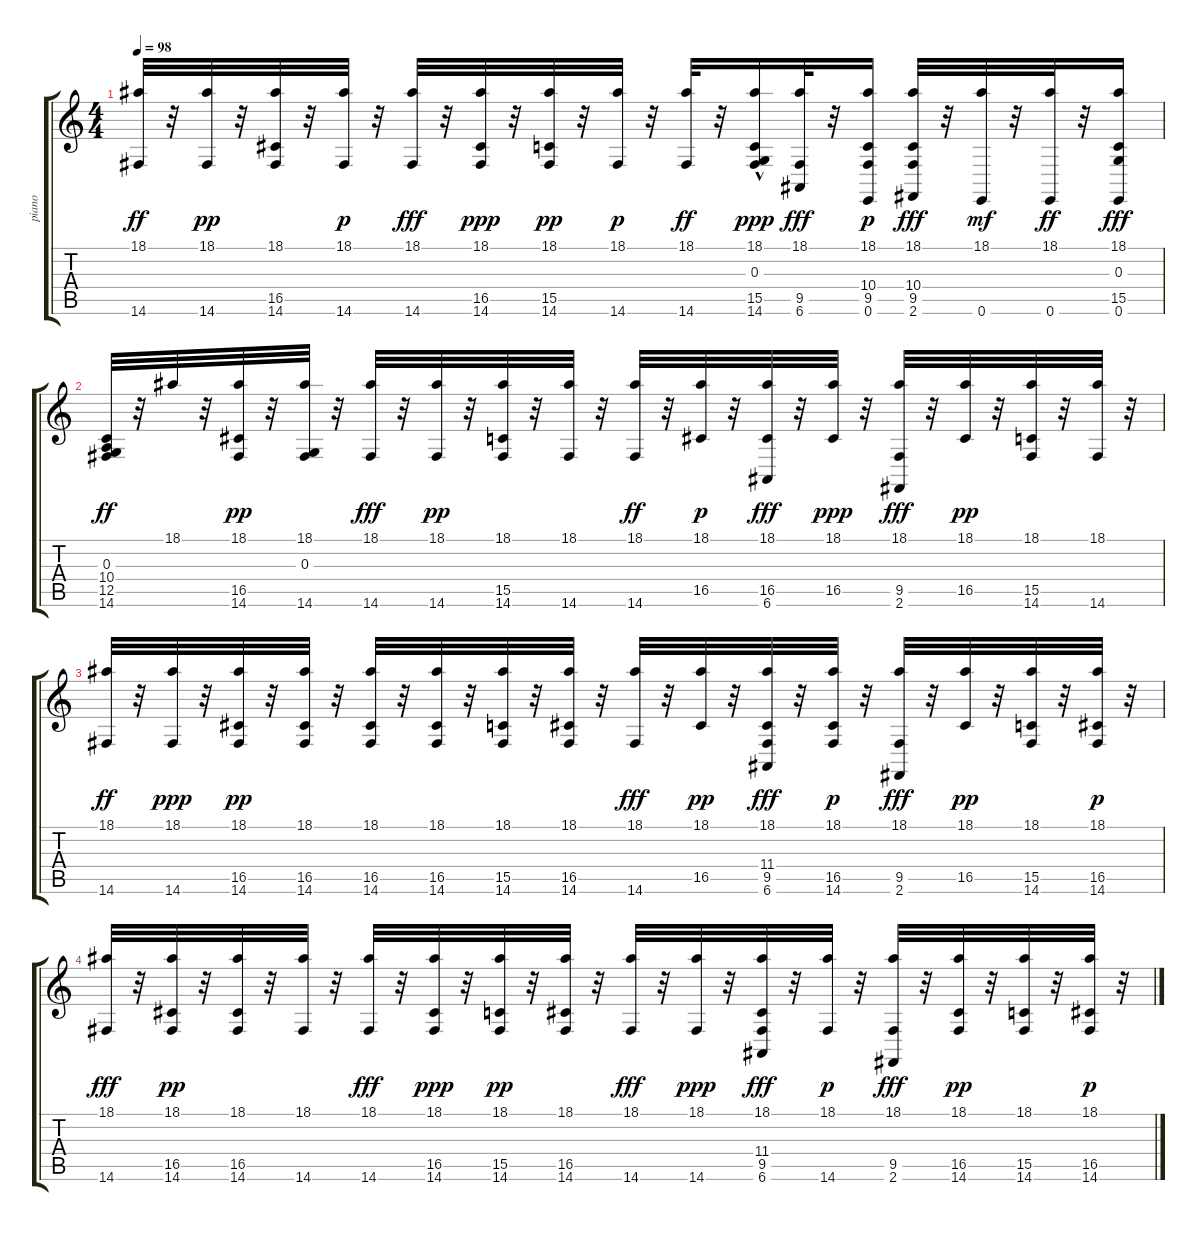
\track ("piano" "piano") {instrument acousticgrandpiano}
\staff {score tabs}
\tuning (E4 B3 G3 D3 A2 E2) {hide}
\ts (4 4)
\tempo 98
\clef g2
\ks c
(18.1 14.6).32{dy ff} r.32 (18.1 14.6).32{dy pp} r.32 (18.1 16.5 14.6).32 r.32 (18.1 14.6).32{dy p} r.32 (18.1 14.6).32{dy fff} r.32 (18.1 16.5 14.6).32{dy ppp} r.32 (18.1 15.5 14.6).32{dy pp} r.32 (18.1 14.6).32{dy p} r.32 (18.1 14.6).32{dy ff} r.32 (18.1 0.3{hac} 15.5 14.6).16{dy ppp} (18.1 9.5 6.6).32{dy fff} r.32 (18.1 10.4 9.5 0.6).16{dy p} (18.1 10.4 9.5 2.6).32{dy fff} r.32 (18.1 0.6).32{dy mf} r.32 (18.1 0.6).32{dy ff} r.32 (18.1 0.3 15.5 0.6).16{dy fff} |
(0.3 10.4 12.5 14.6).32{dy ff instrument acousticgrandpiano} r.32 18.1.32 r.32 (18.1 16.5 14.6).32{dy pp} r.32 (18.1 0.3 14.6).32 r.32 (18.1 14.6).32{dy fff} r.32 (18.1 14.6).32{dy pp} r.32 (18.1 15.5 14.6).32 r.32 (18.1 14.6).32 r.32 (18.1 14.6).32{dy ff} r.32 (18.1 16.5).32{dy p} r.32 (18.1 16.5 6.6).32{dy fff} r.32 (18.1 16.5).32{dy ppp} r.32 (18.1 9.5 2.6).32{dy fff} r.32 (18.1 16.5).32{dy pp} r.32 (18.1 15.5 14.6).32 r.32 (18.1 14.6).32 r.32 |
(18.1 14.6).32{dy ff} r.32 (18.1 14.6).32{dy ppp} r.32 (18.1 16.5 14.6).32{dy pp} r.32 (18.1 16.5 14.6).32 r.32 (18.1 16.5 14.6).32 r.32 (18.1 16.5 14.6).32 r.32 (18.1 15.5 14.6).32 r.32 (18.1 16.5 14.6).32 r.32 (18.1 14.6).32{dy fff} r.32 (18.1 16.5).32{dy pp} r.32 (18.1 11.4 9.5 6.6).32{dy fff} r.32 (18.1 16.5 14.6).32{dy p} r.32 (18.1 9.5 2.6).32{dy fff} r.32 (18.1 16.5).32{dy pp} r.32 (18.1 15.5 14.6).32 r.32 (18.1 16.5 14.6).32{dy p} r.32 |
(18.1 14.6).32{dy fff} r.32 (18.1 16.5 14.6).32{dy pp} r.32 (18.1 16.5 14.6).32 r.32 (18.1 14.6).32 r.32 (18.1 14.6).32{dy fff} r.32 (18.1 16.5 14.6).32{dy ppp} r.32 (18.1 15.5 14.6).32{dy pp} r.32 (18.1 16.5 14.6).32 r.32 (18.1 14.6).32{dy fff} r.32 (18.1 14.6).32{dy ppp} r.32 (18.1 11.4 9.5 6.6).32{dy fff} r.32 (18.1 14.6).32{dy p} r.32 (18.1 9.5 2.6).32{dy fff} r.32 (18.1 16.5 14.6).32{dy pp} r.32 (18.1 15.5 14.6).32 r.32 (18.1 16.5 14.6).32{dy p} r.32
